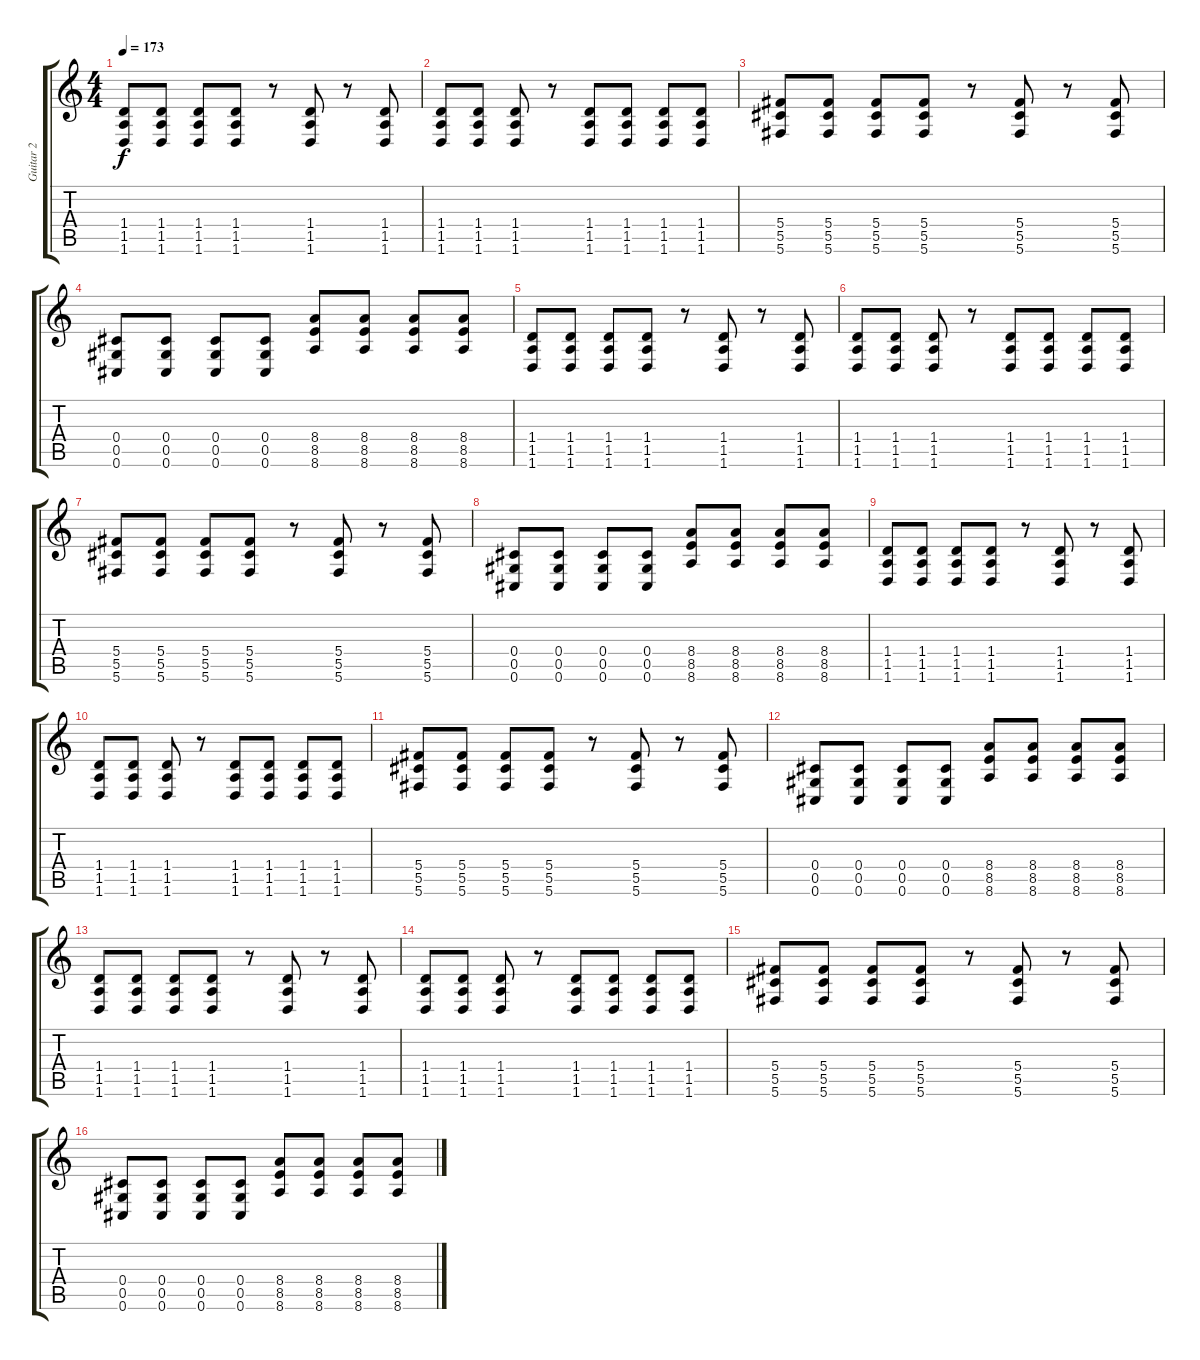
\track ("Guitar 2" "Guitar 2") {instrument acousticguitarsteel}
\staff {score tabs}
\tuning (Eb4 Bb3 Gb3 Db3 Ab2 Db2) {hide}
\ts (4 4)
\tempo 173
\clef g2
\ks c
(1.4 1.5 1.6).8{dy f} (1.4 1.5 1.6).8 (1.4 1.5 1.6).8 (1.4 1.5 1.6).8 r.8 (1.4 1.5 1.6).8 r.8 (1.4 1.5 1.6).8 |
(1.4 1.5 1.6).8 (1.4 1.5 1.6).8 (1.4 1.5 1.6).8 r.8 (1.4 1.5 1.6).8 (1.4 1.5 1.6).8 (1.4 1.5 1.6).8 (1.4 1.5 1.6).8 |
(5.4 5.5 5.6).8 (5.4 5.5 5.6).8 (5.4 5.5 5.6).8 (5.4 5.5 5.6).8 r.8 (5.4 5.5 5.6).8 r.8 (5.4 5.5 5.6).8 |
(0.4 0.5 0.6).8 (0.4 0.5 0.6).8 (0.4 0.5 0.6).8 (0.4 0.5 0.6).8 (8.4 8.5 8.6).8 (8.4 8.5 8.6).8 (8.4 8.5 8.6).8 (8.4 8.5 8.6).8 |
(1.4 1.5 1.6).8 (1.4 1.5 1.6).8 (1.4 1.5 1.6).8 (1.4 1.5 1.6).8 r.8 (1.4 1.5 1.6).8 r.8 (1.4 1.5 1.6).8 |
(1.4 1.5 1.6).8 (1.4 1.5 1.6).8 (1.4 1.5 1.6).8 r.8 (1.4 1.5 1.6).8 (1.4 1.5 1.6).8 (1.4 1.5 1.6).8 (1.4 1.5 1.6).8 |
(5.4 5.5 5.6).8 (5.4 5.5 5.6).8 (5.4 5.5 5.6).8 (5.4 5.5 5.6).8 r.8 (5.4 5.5 5.6).8 r.8 (5.4 5.5 5.6).8 |
(0.4 0.5 0.6).8 (0.4 0.5 0.6).8 (0.4 0.5 0.6).8 (0.4 0.5 0.6).8 (8.4 8.5 8.6).8 (8.4 8.5 8.6).8 (8.4 8.5 8.6).8 (8.4 8.5 8.6).8 |
(1.4 1.5 1.6).8 (1.4 1.5 1.6).8 (1.4 1.5 1.6).8 (1.4 1.5 1.6).8 r.8 (1.4 1.5 1.6).8 r.8 (1.4 1.5 1.6).8 |
(1.4 1.5 1.6).8 (1.4 1.5 1.6).8 (1.4 1.5 1.6).8 r.8 (1.4 1.5 1.6).8 (1.4 1.5 1.6).8 (1.4 1.5 1.6).8 (1.4 1.5 1.6).8 |
(5.4 5.5 5.6).8 (5.4 5.5 5.6).8 (5.4 5.5 5.6).8 (5.4 5.5 5.6).8 r.8 (5.4 5.5 5.6).8 r.8 (5.4 5.5 5.6).8 |
(0.4 0.5 0.6).8 (0.4 0.5 0.6).8 (0.4 0.5 0.6).8 (0.4 0.5 0.6).8 (8.4 8.5 8.6).8 (8.4 8.5 8.6).8 (8.4 8.5 8.6).8 (8.4 8.5 8.6).8 |
(1.4 1.5 1.6).8 (1.4 1.5 1.6).8 (1.4 1.5 1.6).8 (1.4 1.5 1.6).8 r.8 (1.4 1.5 1.6).8 r.8 (1.4 1.5 1.6).8 |
(1.4 1.5 1.6).8 (1.4 1.5 1.6).8 (1.4 1.5 1.6).8 r.8 (1.4 1.5 1.6).8 (1.4 1.5 1.6).8 (1.4 1.5 1.6).8 (1.4 1.5 1.6).8 |
(5.4 5.5 5.6).8 (5.4 5.5 5.6).8 (5.4 5.5 5.6).8 (5.4 5.5 5.6).8 r.8 (5.4 5.5 5.6).8 r.8 (5.4 5.5 5.6).8 |
(0.4 0.5 0.6).8 (0.4 0.5 0.6).8 (0.4 0.5 0.6).8 (0.4 0.5 0.6).8 (8.4 8.5 8.6).8 (8.4 8.5 8.6).8 (8.4 8.5 8.6).8 (8.4 8.5 8.6).8
